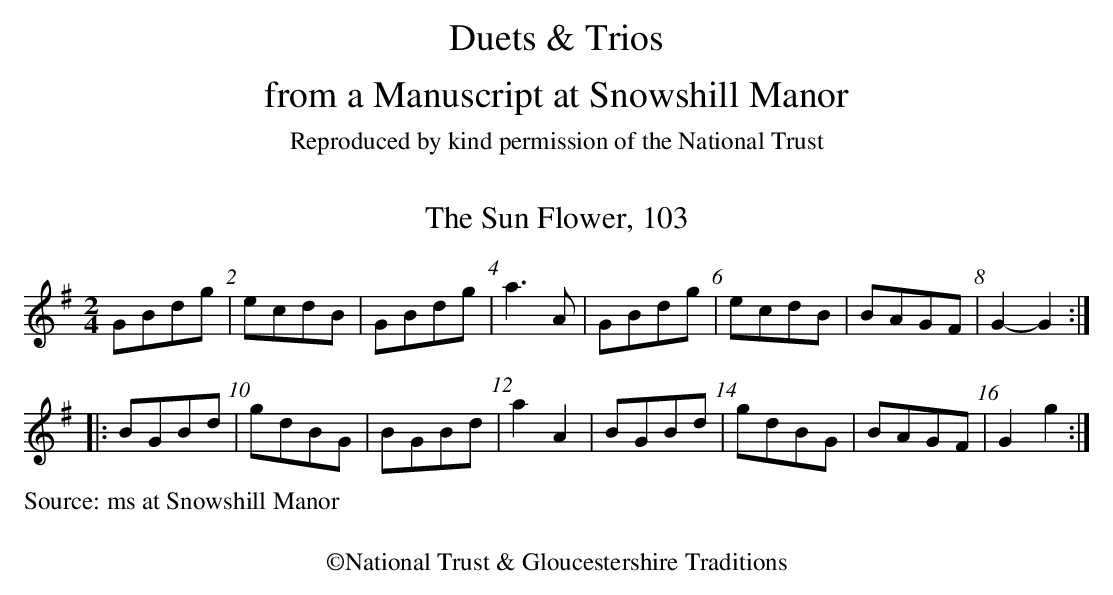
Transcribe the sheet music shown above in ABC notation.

X:1
T:Sun Flower, 103, The
M:2/4
L:1/8
K:G
GBdg| ecdB| GBdg| a3A|\
GBdg| ecdB| BAGF| G2-G2:|
|: BGBd| gdBG| BGBd| a2A2|\
BGBd| gdBG| BAGF| G2g2 :|
